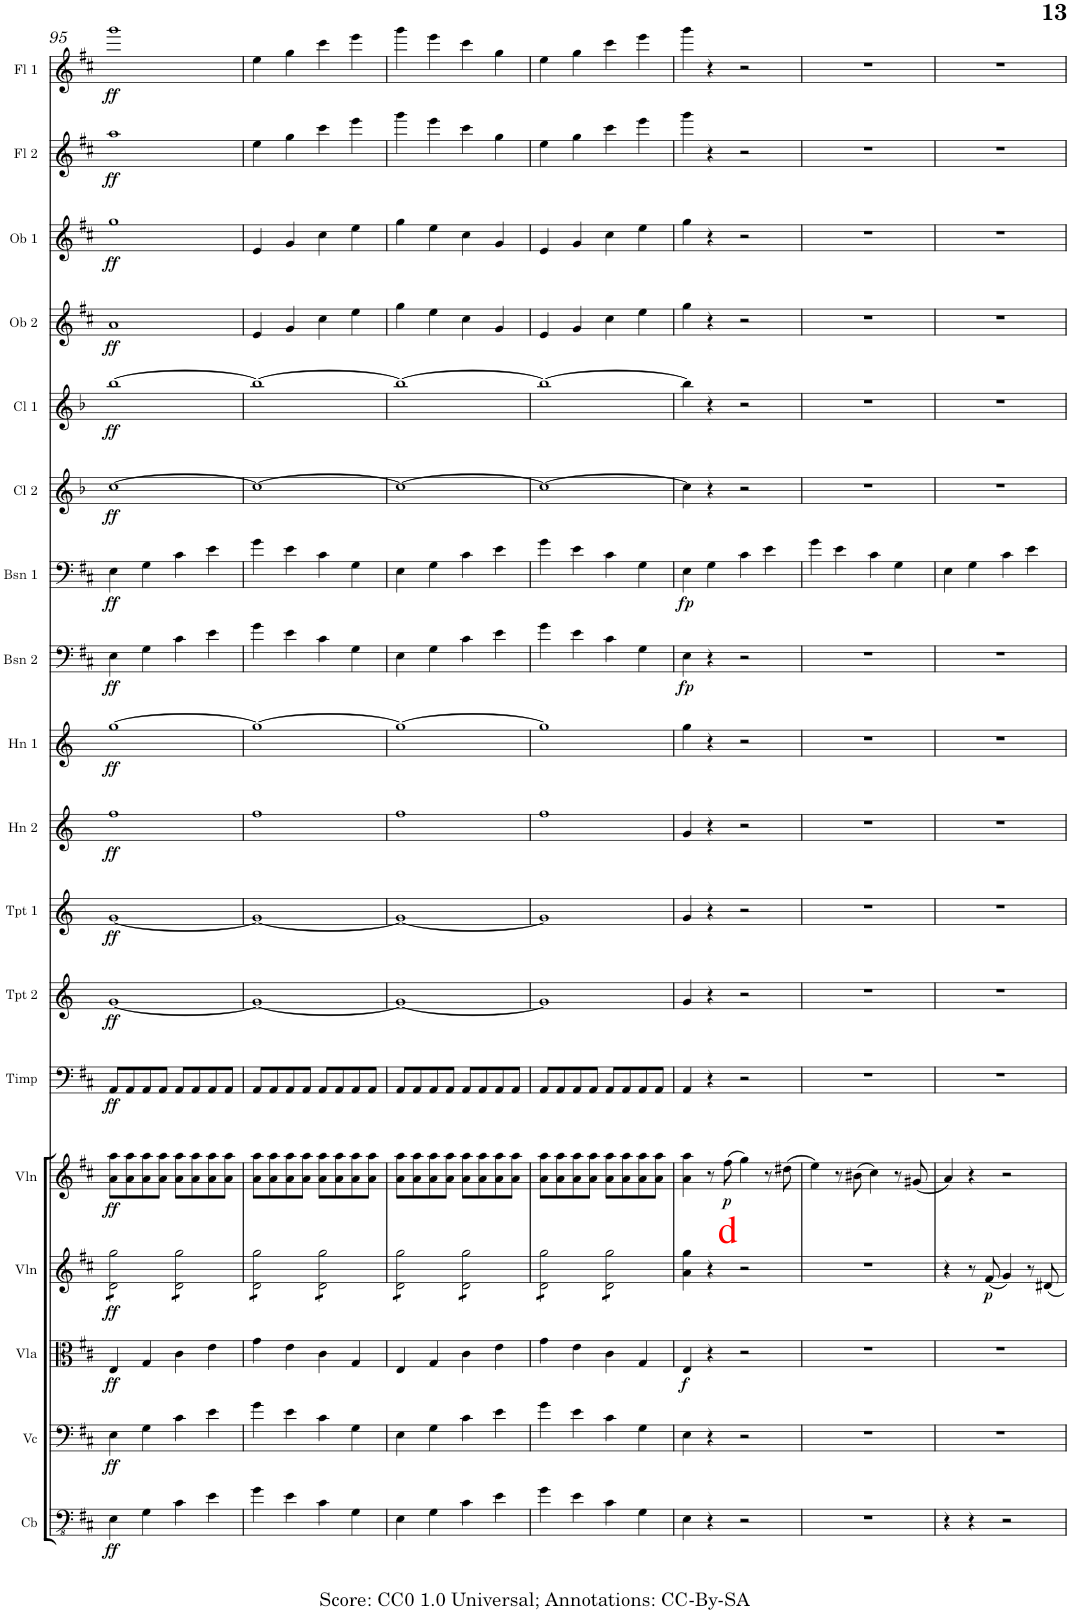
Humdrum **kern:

**kern	**dynam	**kern	**dynam	**kern	**dynam	**kern	**dynam	**kern	**text	**dynam	**kern	**dynam	**kern	**dynam	**kern	**dynam	**kern	**dynam	**kern	**dynam	**kern	**dynam	**kern	**dynam	**kern	**dynam	**kern	**dynam	**kern	**dynam	**kern	**dynam	**kern	**dynam	**kern	**dynam
*part18	*part18	*part17	*part17	*part16	*part16	*part15	*part15	*part14	*part14	*part14	*part13	*part13	*part12	*part12	*part11	*part11	*part10	*part10	*part9	*part9	*part8	*part8	*part7	*part7	*part6	*part6	*part5	*part5	*part4	*part4	*part3	*part3	*part2	*part2	*part1	*part1
*staff18	*staff18	*staff17	*staff17	*staff16	*staff16	*staff15	*staff15	*staff14	*staff14	*staff14	*staff13	*staff13	*staff12	*staff12	*staff11	*staff11	*staff10	*staff10	*staff9	*staff9	*staff8	*staff8	*staff7	*staff7	*staff6	*staff6	*staff5	*staff5	*staff4	*staff4	*staff3	*staff3	*staff2	*staff2	*staff1	*staff1
*I"Contrabass	*	*I"Violoncello	*	*I"Viola	*	*I"Violin	*	*I"Violin	*	*	*I"Timpani	*	*I"D Trumpet 2	*	*I"D Trumpet 1	*	*I"D Horn 2	*	*I"D Horn 1	*	*I"Bassoon 2	*	*I"Bassoon 1	*	*I"A Clarinet 2	*	*I"A Clarinet 1	*	*I"Oboe 2	*	*I"Oboe 1	*	*I"Flute 2	*	*I"Flute 1	*
*I'Cb	*	*I'Vc	*	*I'Vla	*	*I'Vln	*	*I'Vln	*	*	*I'Timp	*	*I'Tpt 2	*	*I'Tpt 1	*	*I'Hn 2	*	*I'Hn 1	*	*I'Bsn 2	*	*I'Bsn 1	*	*I'Cl 2	*	*I'Cl 1	*	*I'Ob 2	*	*I'Ob 1	*	*I'Fl 2	*	*I'Fl 1	*
!!LO:PB:g=z
*clefFv4	*	*clefF4	*	*clefC3	*	*clefG2	*	*clefG2	*	*	*clefF4	*	*clefG2	*	*clefG2	*	*clefG2	*	*clefG2	*	*clefF4	*	*clefF4	*	*clefG2	*	*clefG2	*	*clefG2	*	*clefG2	*	*clefG2	*	*clefG2	*
*	*	*	*	*	*	*	*	*	*	*	*	*	*Trd-1c-2	*	*Trd-1c-2	*	*Trd6c10	*	*Trd6c10	*	*	*	*	*	*Trd2c3	*	*Trd2c3	*	*	*	*	*	*	*	*	*
*k[f#c#]	*	*k[f#c#]	*	*k[f#c#]	*	*k[f#c#]	*	*k[f#c#]	*	*	*k[f#c#]	*	*k[]	*	*k[]	*	*k[]	*	*k[]	*	*k[f#c#]	*	*k[f#c#]	*	*k[b-]	*	*k[b-]	*	*k[f#c#]	*	*k[f#c#]	*	*k[f#c#]	*	*k[f#c#]	*
*M2/2	*	*M2/2	*	*M2/2	*	*M2/2	*	*M2/2	*	*	*M2/2	*	*M2/2	*	*M2/2	*	*M2/2	*	*M2/2	*	*M2/2	*	*M2/2	*	*M2/2	*	*M2/2	*	*M2/2	*	*M2/2	*	*M2/2	*	*M2/2	*
*met(c|)	*	*met(c|)	*	*met(c|)	*	*met(c|)	*	*met(c|)	*	*	*met(c|)	*	*met(c|)	*	*met(c|)	*	*met(c|)	*	*met(c|)	*	*met(c|)	*	*met(c|)	*	*met(c|)	*	*met(c|)	*	*met(c|)	*	*met(c|)	*	*met(c|)	*	*met(c|)	*
=95	=95	=95	=95	=95	=95	=95	=95	=95	=95	=95	=95	=95	=95	=95	=95	=95	=95	=95	=95	=95	=95	=95	=95	=95	=95	=95	=95	=95	=95	=95	=95	=95	=95	=95	=95	=95
!	!LO:DY:b	!	!LO:DY:b	!	!LO:DY:b	!	!LO:DY:b	!	!	!LO:DY:b	!	!LO:DY:b	!	!LO:DY:b	!	!LO:DY:b	!	!LO:DY:b	!	!LO:DY:b	!	!LO:DY:b	!	!LO:DY:b	!	!LO:DY:b	!	!LO:DY:b	!	!LO:DY:b	!	!LO:DY:b	!	!LO:DY:b	!	!LO:DY:b
*	*	*	*	*	*	*tremolo	*	*	*	*	*	*	*	*	*	*	*	*	*	*	*	*	*	*	*	*	*	*	*	*	*	*	*	*	*	*
4EE\	ff	4E\	ff	4E/	ff	8d\ 8gg\L	ff	8a\ 8aa\L	.	ff	8AA/L	ff	[1g	ff	[1g	ff	1ff	ff	[1gg	ff	4E\	ff	4E\	ff	[1cc	ff	[1bb-	ff	1a	ff	1gg	ff	1aa	ff	1ggg	ff
.	.	.	.	.	.	8d\ 8gg\	.	8a\ 8aa\	.	.	8AA/	.	.	.	.	.	.	.	.	.	.	.	.	.	.	.	.	.	.	.	.	.	.	.	.	.
4GG\	.	4G\	.	4G/	.	8d\ 8gg\	.	8a\ 8aa\	.	.	8AA/	.	.	.	.	.	.	.	.	.	4G\	.	4G\	.	.	.	.	.	.	.	.	.	.	.	.	.
.	.	.	.	.	.	8d\ 8gg\J	.	8a\ 8aa\J	.	.	8AA/J	.	.	.	.	.	.	.	.	.	.	.	.	.	.	.	.	.	.	.	.	.	.	.	.	.
4C#\	.	4c#\	.	4c#\	.	8d\ 8gg\L	.	8a\ 8aa\L	.	.	8AA/L	.	.	.	.	.	.	.	.	.	4c#\	.	4c#\	.	.	.	.	.	.	.	.	.	.	.	.	.
.	.	.	.	.	.	8d\ 8gg\	.	8a\ 8aa\	.	.	8AA/	.	.	.	.	.	.	.	.	.	.	.	.	.	.	.	.	.	.	.	.	.	.	.	.	.
4E\	.	4e\	.	4e\	.	8d\ 8gg\	.	8a\ 8aa\	.	.	8AA/	.	.	.	.	.	.	.	.	.	4e\	.	4e\	.	.	.	.	.	.	.	.	.	.	.	.	.
.	.	.	.	.	.	8d\ 8gg\J	.	8a\ 8aa\J	.	.	8AA/J	.	.	.	.	.	.	.	.	.	.	.	.	.	.	.	.	.	.	.	.	.	.	.	.	.
=96	=96	=96	=96	=96	=96	=96	=96	=96	=96	=96	=96	=96	=96	=96	=96	=96	=96	=96	=96	=96	=96	=96	=96	=96	=96	=96	=96	=96	=96	=96	=96	=96	=96	=96	=96	=96
4G\	.	4g\	.	4g\	.	8d\ 8gg\L	.	8a\ 8aa\L	.	.	8AA/L	.	1g_	.	1g_	.	1ff	.	1gg_	.	4g\	.	4g\	.	1cc_	.	1bb-_	.	4e/	.	4e/	.	4ee\	.	4ee\	.
.	.	.	.	.	.	8d\ 8gg\	.	8a\ 8aa\	.	.	8AA/	.	.	.	.	.	.	.	.	.	.	.	.	.	.	.	.	.	.	.	.	.	.	.	.	.
4E\	.	4e\	.	4e\	.	8d\ 8gg\	.	8a\ 8aa\	.	.	8AA/	.	.	.	.	.	.	.	.	.	4e\	.	4e\	.	.	.	.	.	4g/	.	4g/	.	4gg\	.	4gg\	.
.	.	.	.	.	.	8d\ 8gg\J	.	8a\ 8aa\J	.	.	8AA/J	.	.	.	.	.	.	.	.	.	.	.	.	.	.	.	.	.	.	.	.	.	.	.	.	.
4C#\	.	4c#\	.	4c#\	.	8d\ 8gg\L	.	8a\ 8aa\L	.	.	8AA/L	.	.	.	.	.	.	.	.	.	4c#\	.	4c#\	.	.	.	.	.	4cc#\	.	4cc#\	.	4ccc#\	.	4ccc#\	.
.	.	.	.	.	.	8d\ 8gg\	.	8a\ 8aa\	.	.	8AA/	.	.	.	.	.	.	.	.	.	.	.	.	.	.	.	.	.	.	.	.	.	.	.	.	.
4GG\	.	4G\	.	4G/	.	8d\ 8gg\	.	8a\ 8aa\	.	.	8AA/	.	.	.	.	.	.	.	.	.	4G\	.	4G\	.	.	.	.	.	4ee\	.	4ee\	.	4eee\	.	4eee\	.
.	.	.	.	.	.	8d\ 8gg\J	.	8a\ 8aa\J	.	.	8AA/J	.	.	.	.	.	.	.	.	.	.	.	.	.	.	.	.	.	.	.	.	.	.	.	.	.
=97	=97	=97	=97	=97	=97	=97	=97	=97	=97	=97	=97	=97	=97	=97	=97	=97	=97	=97	=97	=97	=97	=97	=97	=97	=97	=97	=97	=97	=97	=97	=97	=97	=97	=97	=97	=97
4EE\	.	4E\	.	4E/	.	8d\ 8gg\L	.	8a\ 8aa\L	.	.	8AA/L	.	1g_	.	1g_	.	1ff	.	1gg_	.	4E\	.	4E\	.	1cc_	.	1bb-_	.	4gg\	.	4gg\	.	4ggg\	.	4ggg\	.
.	.	.	.	.	.	8d\ 8gg\	.	8a\ 8aa\	.	.	8AA/	.	.	.	.	.	.	.	.	.	.	.	.	.	.	.	.	.	.	.	.	.	.	.	.	.
4GG\	.	4G\	.	4G/	.	8d\ 8gg\	.	8a\ 8aa\	.	.	8AA/	.	.	.	.	.	.	.	.	.	4G\	.	4G\	.	.	.	.	.	4ee\	.	4ee\	.	4eee\	.	4eee\	.
.	.	.	.	.	.	8d\ 8gg\J	.	8a\ 8aa\J	.	.	8AA/J	.	.	.	.	.	.	.	.	.	.	.	.	.	.	.	.	.	.	.	.	.	.	.	.	.
4C#\	.	4c#\	.	4c#\	.	8d\ 8gg\L	.	8a\ 8aa\L	.	.	8AA/L	.	.	.	.	.	.	.	.	.	4c#\	.	4c#\	.	.	.	.	.	4cc#\	.	4cc#\	.	4ccc#\	.	4ccc#\	.
.	.	.	.	.	.	8d\ 8gg\	.	8a\ 8aa\	.	.	8AA/	.	.	.	.	.	.	.	.	.	.	.	.	.	.	.	.	.	.	.	.	.	.	.	.	.
4E\	.	4e\	.	4e\	.	8d\ 8gg\	.	8a\ 8aa\	.	.	8AA/	.	.	.	.	.	.	.	.	.	4e\	.	4e\	.	.	.	.	.	4g/	.	4g/	.	4gg\	.	4gg\	.
.	.	.	.	.	.	8d\ 8gg\J	.	8a\ 8aa\J	.	.	8AA/J	.	.	.	.	.	.	.	.	.	.	.	.	.	.	.	.	.	.	.	.	.	.	.	.	.
=98	=98	=98	=98	=98	=98	=98	=98	=98	=98	=98	=98	=98	=98	=98	=98	=98	=98	=98	=98	=98	=98	=98	=98	=98	=98	=98	=98	=98	=98	=98	=98	=98	=98	=98	=98	=98
4G\	.	4g\	.	4g\	.	8d\ 8gg\L	.	8a\ 8aa\L	.	.	8AA/L	.	1g]	.	1g]	.	1ff	.	1gg]	.	4g\	.	4g\	.	1cc_	.	1bb-_	.	4e/	.	4e/	.	4ee\	.	4ee\	.
.	.	.	.	.	.	8d\ 8gg\	.	8a\ 8aa\	.	.	8AA/	.	.	.	.	.	.	.	.	.	.	.	.	.	.	.	.	.	.	.	.	.	.	.	.	.
4E\	.	4e\	.	4e\	.	8d\ 8gg\	.	8a\ 8aa\	.	.	8AA/	.	.	.	.	.	.	.	.	.	4e\	.	4e\	.	.	.	.	.	4g/	.	4g/	.	4gg\	.	4gg\	.
.	.	.	.	.	.	8d\ 8gg\J	.	8a\ 8aa\J	.	.	8AA/J	.	.	.	.	.	.	.	.	.	.	.	.	.	.	.	.	.	.	.	.	.	.	.	.	.
4C#\	.	4c#\	.	4c#\	.	8d\ 8gg\L	.	8a\ 8aa\L	.	.	8AA/L	.	.	.	.	.	.	.	.	.	4c#\	.	4c#\	.	.	.	.	.	4cc#\	.	4cc#\	.	4ccc#\	.	4ccc#\	.
.	.	.	.	.	.	8d\ 8gg\	.	8a\ 8aa\	.	.	8AA/	.	.	.	.	.	.	.	.	.	.	.	.	.	.	.	.	.	.	.	.	.	.	.	.	.
4GG\	.	4G\	.	4G/	.	8d\ 8gg\	.	8a\ 8aa\	.	.	8AA/	.	.	.	.	.	.	.	.	.	4G\	.	4G\	.	.	.	.	.	4ee\	.	4ee\	.	4eee\	.	4eee\	.
.	.	.	.	.	.	8d\ 8gg\J	.	8a\ 8aa\J	.	.	8AA/J	.	.	.	.	.	.	.	.	.	.	.	.	.	.	.	.	.	.	.	.	.	.	.	.	.
*	*	*	*	*	*	*Xtremolo	*	*	*	*	*	*	*	*	*	*	*	*	*	*	*	*	*	*	*	*	*	*	*	*	*	*	*	*	*	*
=99	=99	=99	=99	=99	=99	=99	=99	=99	=99	=99	=99	=99	=99	=99	=99	=99	=99	=99	=99	=99	=99	=99	=99	=99	=99	=99	=99	=99	=99	=99	=99	=99	=99	=99	=99	=99
!	!	!	!	!	!LO:DY:b	!	!	!	!	!	!	!	!	!	!	!	!	!	!	!	!	!LO:DY:b	!	!LO:DY:b	!	!	!	!	!	!	!	!	!	!	!	!
4EE\	.	4E\	.	4E/	f	4a\ 4gg\	.	4a\ 4aa\	.	.	4AA/	.	4g/	.	4g/	.	4g/	.	4gg\	.	4E\	fp	4E\	fp	4cc\]	.	4bb-\]	.	4gg\	.	4gg\	.	4ggg\	.	4ggg\	.
4r	.	4r	.	4r	.	4r	.	8r	.	.	4r	.	4r	.	4r	.	4r	.	4r	.	4r	.	4G\	.	4r	.	4r	.	4r	.	4r	.	4r	.	4r	.
!	!	!	!	!	!	!	!	!	!LO:LY:b:color=#FF0000	!LO:DY:b	!	!	!	!	!	!	!	!	!	!	!	!	!	!	!	!	!	!	!	!	!	!	!	!	!	!
.	.	.	.	.	.	.	.	(8ff#\	d	p	.	.	.	.	.	.	.	.	.	.	.	.	.	.	.	.	.	.	.	.	.	.	.	.	.	.
2r	.	2r	.	2r	.	2r	.	4gg\)	.	.	2r	.	2r	.	2r	.	2r	.	2r	.	2r	.	4c#\	.	2r	.	2r	.	2r	.	2r	.	2r	.	2r	.
.	.	.	.	.	.	.	.	8r	.	.	.	.	.	.	.	.	.	.	.	.	.	.	4e\	.	.	.	.	.	.	.	.	.	.	.	.	.
.	.	.	.	.	.	.	.	(8dd#X\	.	.	.	.	.	.	.	.	.	.	.	.	.	.	.	.	.	.	.	.	.	.	.	.	.	.	.	.
=100	=100	=100	=100	=100	=100	=100	=100	=100	=100	=100	=100	=100	=100	=100	=100	=100	=100	=100	=100	=100	=100	=100	=100	=100	=100	=100	=100	=100	=100	=100	=100	=100	=100	=100	=100	=100
1r	.	1r	.	1r	.	1r	.	4ee\)	.	.	1r	.	1r	.	1r	.	1r	.	1r	.	1r	.	4g\	.	1r	.	1r	.	1r	.	1r	.	1r	.	1r	.
.	.	.	.	.	.	.	.	8r	.	.	.	.	.	.	.	.	.	.	.	.	.	.	4e\	.	.	.	.	.	.	.	.	.	.	.	.	.
.	.	.	.	.	.	.	.	(8b#X\	.	.	.	.	.	.	.	.	.	.	.	.	.	.	.	.	.	.	.	.	.	.	.	.	.	.	.	.
.	.	.	.	.	.	.	.	4cc#\)	.	.	.	.	.	.	.	.	.	.	.	.	.	.	4c#\	.	.	.	.	.	.	.	.	.	.	.	.	.
.	.	.	.	.	.	.	.	8r	.	.	.	.	.	.	.	.	.	.	.	.	.	.	4G\	.	.	.	.	.	.	.	.	.	.	.	.	.
.	.	.	.	.	.	.	.	(8g#X/	.	.	.	.	.	.	.	.	.	.	.	.	.	.	.	.	.	.	.	.	.	.	.	.	.	.	.	.
=101	=101	=101	=101	=101	=101	=101	=101	=101	=101	=101	=101	=101	=101	=101	=101	=101	=101	=101	=101	=101	=101	=101	=101	=101	=101	=101	=101	=101	=101	=101	=101	=101	=101	=101	=101	=101
4r	.	1r	.	1r	.	4r	.	4a/)	.	.	1r	.	1r	.	1r	.	1r	.	1r	.	1r	.	4E\	.	1r	.	1r	.	1r	.	1r	.	1r	.	1r	.
4r	.	.	.	.	.	8r	.	4r	.	.	.	.	.	.	.	.	.	.	.	.	.	.	4G\	.	.	.	.	.	.	.	.	.	.	.	.	.
!	!	!	!	!	!	!	!LO:DY:b	!	!	!	!	!	!	!	!	!	!	!	!	!	!	!	!	!	!	!	!	!	!	!	!	!	!	!	!	!
.	.	.	.	.	.	(8f#/	p	.	.	.	.	.	.	.	.	.	.	.	.	.	.	.	.	.	.	.	.	.	.	.	.	.	.	.	.	.
2r	.	.	.	.	.	4g/)	.	2r	.	.	.	.	.	.	.	.	.	.	.	.	.	.	4c#\	.	.	.	.	.	.	.	.	.	.	.	.	.
.	.	.	.	.	.	8r	.	.	.	.	.	.	.	.	.	.	.	.	.	.	.	.	4e\	.	.	.	.	.	.	.	.	.	.	.	.	.
.	.	.	.	.	.	8d#X/	.	.	.	.	.	.	.	.	.	.	.	.	.	.	.	.	.	.	.	.	.	.	.	.	.	.	.	.	.	.
=	=	=	=	=	=	=	=	=	=	=	=	=	=	=	=	=	=	=	=	=	=	=	=	=	=	=	=	=	=	=	=	=	=	=	=	=
*-	*-	*-	*-	*-	*-	*-	*-	*-	*-	*-	*-	*-	*-	*-	*-	*-	*-	*-	*-	*-	*-	*-	*-	*-	*-	*-	*-	*-	*-	*-	*-	*-	*-	*-	*-	*-
